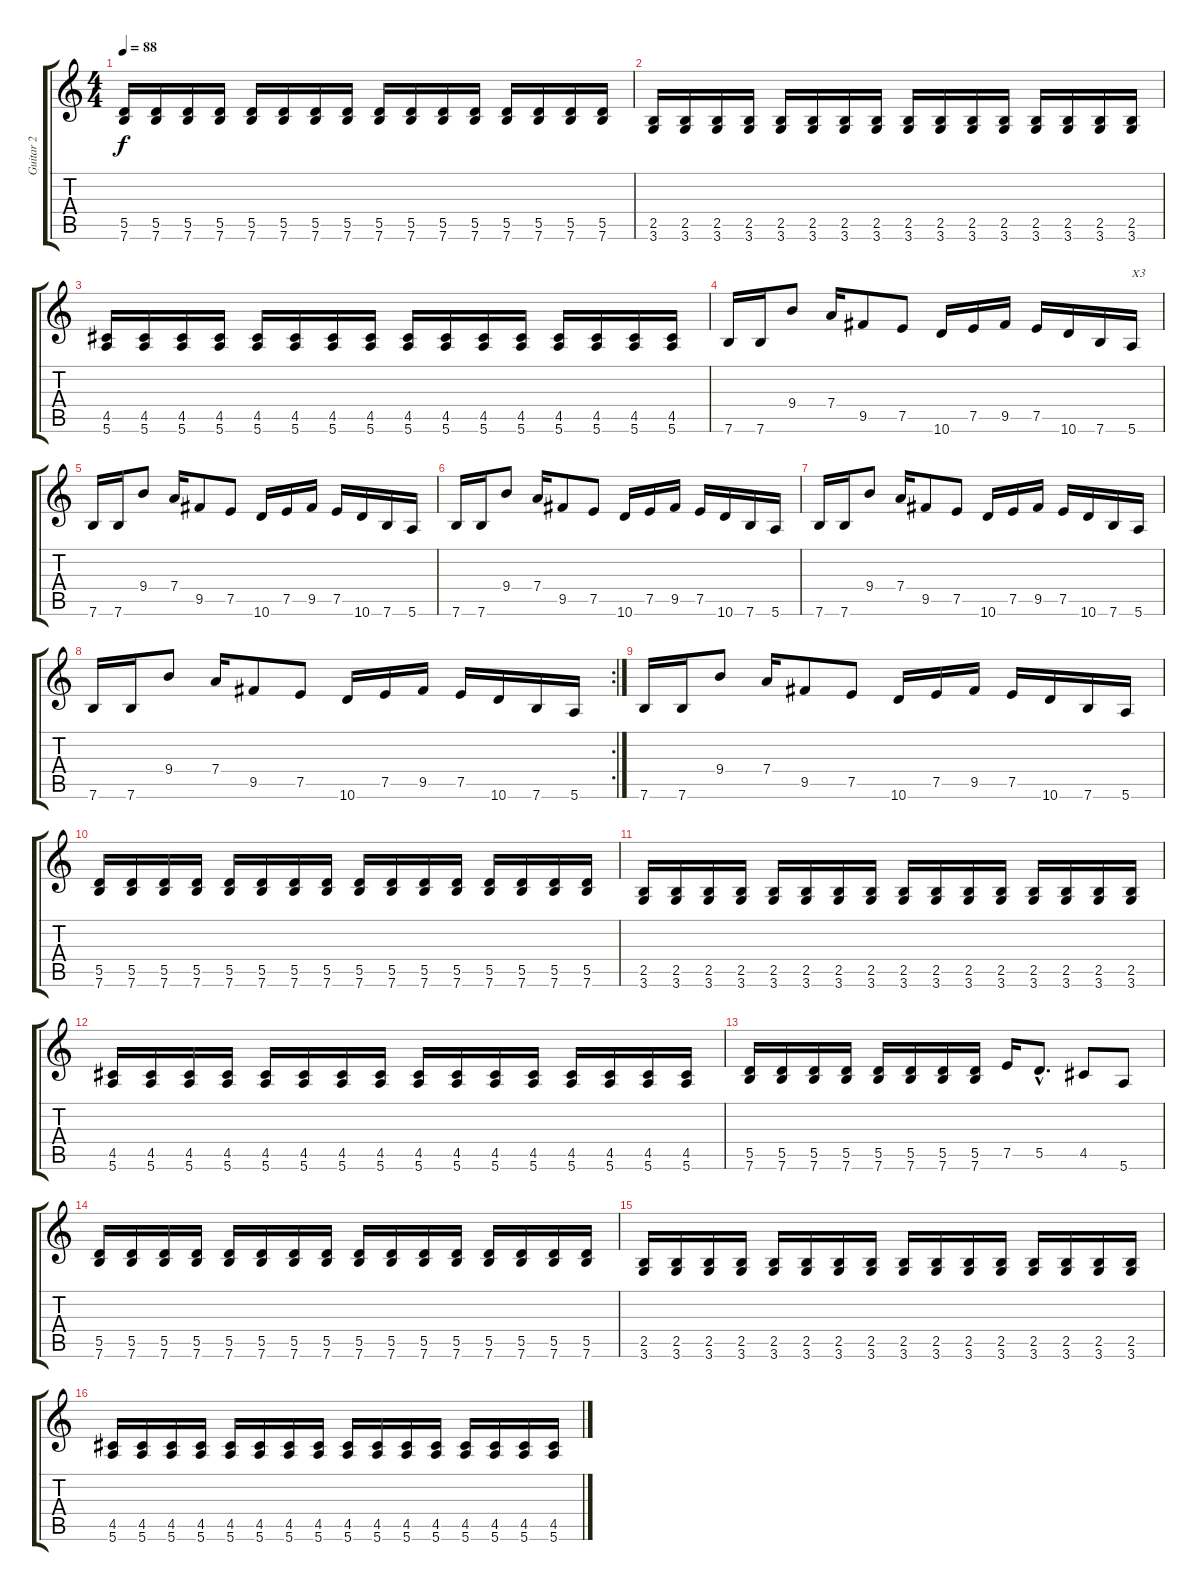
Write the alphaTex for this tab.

\track ("Guitar 2" "Guitar 2") {instrument distortionguitar}
\staff {score tabs}
\tuning (E4 B3 G3 D3 A2 E2) {hide}
\ts (4 4)
\tempo 88
\clef g2
\ks c
(5.5 7.6).16{dy f} (5.5 7.6).16 (5.5 7.6).16 (5.5 7.6).16 (5.5 7.6).16 (5.5 7.6).16 (5.5 7.6).16 (5.5 7.6).16 (5.5 7.6).16 (5.5 7.6).16 (5.5 7.6).16 (5.5 7.6).16 (5.5 7.6).16 (5.5 7.6).16 (5.5 7.6).16 (5.5 7.6).16 |
(2.5 3.6).16 (2.5 3.6).16 (2.5 3.6).16 (2.5 3.6).16 (2.5 3.6).16 (2.5 3.6).16 (2.5 3.6).16 (2.5 3.6).16 (2.5 3.6).16 (2.5 3.6).16 (2.5 3.6).16 (2.5 3.6).16 (2.5 3.6).16 (2.5 3.6).16 (2.5 3.6).16 (2.5 3.6).16 |
(4.5 5.6).16 (4.5 5.6).16 (4.5 5.6).16 (4.5 5.6).16 (4.5 5.6).16 (4.5 5.6).16 (4.5 5.6).16 (4.5 5.6).16 (4.5 5.6).16 (4.5 5.6).16 (4.5 5.6).16 (4.5 5.6).16 (4.5 5.6).16 (4.5 5.6).16 (4.5 5.6).16 (4.5 5.6).16 |
7.6.16 7.6.16 9.4.8 7.4.16 9.5.8 7.5.8 10.6.16 7.5.16 9.5.16 7.5.16 10.6.16 7.6.16 5.6.16{txt "X3"} |
7.6.16 7.6.16 9.4.8 7.4.16 9.5.8 7.5.8 10.6.16 7.5.16 9.5.16 7.5.16 10.6.16 7.6.16 5.6.16 |
7.6.16 7.6.16 9.4.8 7.4.16 9.5.8 7.5.8 10.6.16 7.5.16 9.5.16 7.5.16 10.6.16 7.6.16 5.6.16 |
7.6.16 7.6.16 9.4.8 7.4.16 9.5.8 7.5.8 10.6.16 7.5.16 9.5.16 7.5.16 10.6.16 7.6.16 5.6.16 |
\rc 2
7.6.16 7.6.16 9.4.8 7.4.16 9.5.8 7.5.8 10.6.16 7.5.16 9.5.16 7.5.16 10.6.16 7.6.16 5.6.16 |
7.6.16 7.6.16 9.4.8 7.4.16 9.5.8 7.5.8 10.6.16 7.5.16 9.5.16 7.5.16 10.6.16 7.6.16 5.6.16 |
(5.5 7.6).16 (5.5 7.6).16 (5.5 7.6).16 (5.5 7.6).16 (5.5 7.6).16 (5.5 7.6).16 (5.5 7.6).16 (5.5 7.6).16 (5.5 7.6).16 (5.5 7.6).16 (5.5 7.6).16 (5.5 7.6).16 (5.5 7.6).16 (5.5 7.6).16 (5.5 7.6).16 (5.5 7.6).16 |
(2.5 3.6).16 (2.5 3.6).16 (2.5 3.6).16 (2.5 3.6).16 (2.5 3.6).16 (2.5 3.6).16 (2.5 3.6).16 (2.5 3.6).16 (2.5 3.6).16 (2.5 3.6).16 (2.5 3.6).16 (2.5 3.6).16 (2.5 3.6).16 (2.5 3.6).16 (2.5 3.6).16 (2.5 3.6).16 |
(4.5 5.6).16 (4.5 5.6).16 (4.5 5.6).16 (4.5 5.6).16 (4.5 5.6).16 (4.5 5.6).16 (4.5 5.6).16 (4.5 5.6).16 (4.5 5.6).16 (4.5 5.6).16 (4.5 5.6).16 (4.5 5.6).16 (4.5 5.6).16 (4.5 5.6).16 (4.5 5.6).16 (4.5 5.6).16 |
(5.5 7.6).16 (5.5 7.6).16 (5.5 7.6).16 (5.5 7.6).16 (5.5 7.6).16 (5.5 7.6).16 (5.5 7.6).16 (5.5 7.6).16 7.5.16 5.5{hac}.8{d} 4.5.8 5.6.8 |
(5.5 7.6).16 (5.5 7.6).16 (5.5 7.6).16 (5.5 7.6).16 (5.5 7.6).16 (5.5 7.6).16 (5.5 7.6).16 (5.5 7.6).16 (5.5 7.6).16 (5.5 7.6).16 (5.5 7.6).16 (5.5 7.6).16 (5.5 7.6).16 (5.5 7.6).16 (5.5 7.6).16 (5.5 7.6).16 |
(2.5 3.6).16 (2.5 3.6).16 (2.5 3.6).16 (2.5 3.6).16 (2.5 3.6).16 (2.5 3.6).16 (2.5 3.6).16 (2.5 3.6).16 (2.5 3.6).16 (2.5 3.6).16 (2.5 3.6).16 (2.5 3.6).16 (2.5 3.6).16 (2.5 3.6).16 (2.5 3.6).16 (2.5 3.6).16 |
(4.5 5.6).16 (4.5 5.6).16 (4.5 5.6).16 (4.5 5.6).16 (4.5 5.6).16 (4.5 5.6).16 (4.5 5.6).16 (4.5 5.6).16 (4.5 5.6).16 (4.5 5.6).16 (4.5 5.6).16 (4.5 5.6).16 (4.5 5.6).16 (4.5 5.6).16 (4.5 5.6).16 (4.5 5.6).16
